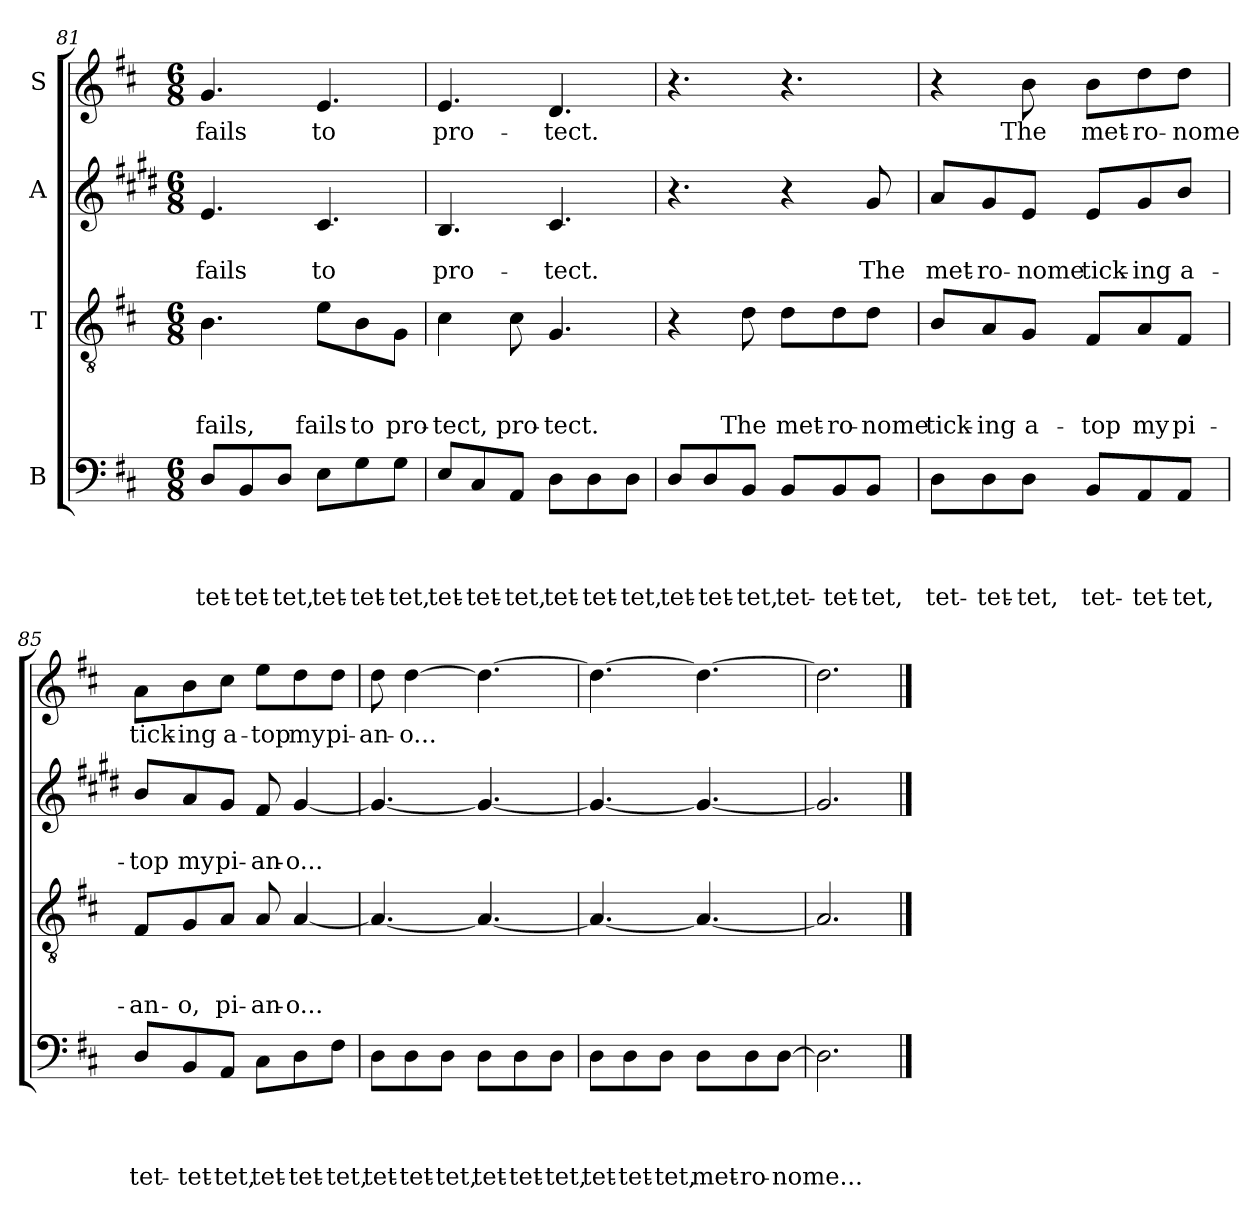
**kern	**text	**text	**text	**text	**kern	**text	**text	**text	**kern	**text	**text	**kern	**text
*part4	*part4	*part4	*part4	*part4	*part3	*part3	*part3	*part3	*part2	*part2	*part2	*part1	*part1
*staff4	*staff4	*staff4	*staff4	*staff4	*staff3	*staff3	*staff3	*staff3	*staff2	*staff2	*staff2	*staff1	*staff1
*I"B	*	*	*	*	*I"T	*	*	*	*I"A	*	*	*I"S	*
*clefF4	*	*	*	*	*clefGv2	*	*	*	*clefG2	*	*	*clefG2	*
*	*	*	*	*	*	*	*	*	*ITrd1c2	*	*	*	*
*k[f#c#]	*	*	*	*	*k[f#c#]	*	*	*	*k[f#c#]	*	*	*k[f#c#]	*
*D:	*	*	*	*	*D:	*	*	*	*D:	*	*	*D:	*
*M6/8	*	*	*	*	*M6/8	*	*	*	*M6/8	*	*	*M6/8	*
=81	=81	=81	=81	=81	=81	=81	=81	=81	=81	=81	=81	=81	=81
!	!	!	!	!LO:LY:b	!	!	!	!LO:LY:b	!	!	!LO:LY:b	!	!LO:LY:b
8D/L	.	.	.	tet-	4.B\	.	.	fails,	4.d/	.	fails	4.g/	fails
!	!	!	!	!LO:LY:b	!	!	!	!	!	!	!	!	!
8BB/	.	.	.	-tet-	.	.	.	.	.	.	.	.	.
!	!	!	!	!LO:LY:b	!	!	!	!	!	!	!	!	!
8D/J	.	.	.	-tet,	.	.	.	.	.	.	.	.	.
!	!	!	!	!LO:LY:b	!	!	!	!LO:LY:b	!	!	!LO:LY:b	!	!LO:LY:b
8E\L	.	.	.	tet-	8e\L	.	.	fails	4.B/	.	to	4.e/	to
!	!	!	!	!LO:LY:b	!	!	!	!LO:LY:b	!	!	!	!	!
8G\	.	.	.	-tet-	8B\	.	.	to	.	.	.	.	.
!	!	!	!	!LO:LY:b	!	!	!	!LO:LY:b	!	!	!	!	!
8G\J	.	.	.	-tet,	8G\J	.	.	pro-	.	.	.	.	.
=82	=82	=82	=82	=82	=82	=82	=82	=82	=82	=82	=82	=82	=82
!	!	!	!	!LO:LY:b	!	!	!	!LO:LY:b	!	!	!LO:LY:b	!	!LO:LY:b
8E/L	.	.	.	tet-	4c#\	.	.	-tect,	4.A/	.	pro-	4.e/	pro-
!	!	!	!	!LO:LY:b	!	!	!	!	!	!	!	!	!
8C#/	.	.	.	-tet-	.	.	.	.	.	.	.	.	.
!	!	!	!	!LO:LY:b	!	!	!	!LO:LY:b	!	!	!	!	!
8AA/J	.	.	.	-tet,	8c#\	.	.	pro-	.	.	.	.	.
!	!	!	!	!LO:LY:b	!	!	!	!LO:LY:b	!	!	!LO:LY:b	!	!LO:LY:b
8D\L	.	.	.	tet-	4.G/	.	.	-tect.	4.B/	.	-tect.	4.d/	-tect.
!	!	!	!	!LO:LY:b	!	!	!	!	!	!	!	!	!
8D\	.	.	.	-tet-	.	.	.	.	.	.	.	.	.
!	!	!	!	!LO:LY:b	!	!	!	!	!	!	!	!	!
8D\J	.	.	.	-tet,	.	.	.	.	.	.	.	.	.
=83	=83	=83	=83	=83	=83	=83	=83	=83	=83	=83	=83	=83	=83
!	!	!	!	!LO:LY:b	!	!	!	!	!	!	!	!	!
8D/L	.	.	.	tet-	4r	.	.	.	4.r	.	.	4.r	.
!	!	!	!	!LO:LY:b	!	!	!	!	!	!	!	!	!
8D/	.	.	.	-tet-	.	.	.	.	.	.	.	.	.
!	!	!	!	!LO:LY:b	!	!	!	!LO:LY:b	!	!	!	!	!
8BB/J	.	.	.	-tet,	8d\	.	.	The	.	.	.	.	.
!	!	!	!	!LO:LY:b	!	!	!	!LO:LY:b	!	!	!	!	!
8BB/L	.	.	.	tet-	8d\L	.	.	met-	4r	.	.	4.r	.
!	!	!	!	!LO:LY:b	!	!	!	!LO:LY:b	!	!	!	!	!
8BB/	.	.	.	-tet-	8d\	.	.	-ro-	.	.	.	.	.
!	!	!	!	!LO:LY:b	!	!	!	!LO:LY:b	!	!	!LO:LY:b	!	!
8BB/J	.	.	.	-tet,	8d\J	.	.	-nome	8f#/	.	The	.	.
!!LO:LB:g=z
=84	=84	=84	=84	=84	=84	=84	=84	=84	=84	=84	=84	=84	=84
!	!	!	!	!LO:LY:b	!	!	!	!LO:LY:b	!	!	!LO:LY:b	!	!
8D\L	.	.	.	tet-	8B/L	.	.	tick-	8g/L	.	met-	4r	.
!	!	!	!	!LO:LY:b	!	!	!	!LO:LY:b	!	!	!LO:LY:b	!	!
8D\	.	.	.	-tet-	8A/	.	.	-ing	8f#/	.	-ro-	.	.
!	!	!	!	!LO:LY:b	!	!	!	!LO:LY:b	!	!	!LO:LY:b	!	!LO:LY:b
8D\J	.	.	.	-tet,	8G/J	.	.	a-	8d/J	.	-nome	8b\	The
!	!	!	!	!LO:LY:b	!	!	!	!LO:LY:b	!	!	!LO:LY:b	!	!LO:LY:b
8BB/L	.	.	.	tet-	8F#/L	.	.	-top	8d/L	.	tick-	8b\L	met-
!	!	!	!	!LO:LY:b	!	!	!	!LO:LY:b	!	!	!LO:LY:b	!	!LO:LY:b
8AA/	.	.	.	-tet-	8A/	.	.	my	8f#/	.	-ing	8dd\	-ro-
!	!	!	!	!LO:LY:b	!	!	!	!LO:LY:b	!	!	!LO:LY:b	!	!LO:LY:b
8AA/J	.	.	.	-tet,	8F#/J	.	.	pi-	8a/J	.	a-	8dd\J	-nome
=85	=85	=85	=85	=85	=85	=85	=85	=85	=85	=85	=85	=85	=85
!	!	!	!	!LO:LY:b	!	!	!	!LO:LY:b	!	!	!LO:LY:b	!	!LO:LY:b
8D/L	.	.	.	tet-	8F#/L	.	.	-an-	8a/L	.	-top	8a\L	tick-
!	!	!	!	!LO:LY:b	!	!	!	!LO:LY:b	!	!	!LO:LY:b	!	!LO:LY:b
8BB/	.	.	.	-tet-	8G/	.	.	-o,	8g/	.	my	8b\	-ing
!	!	!	!	!LO:LY:b	!	!	!	!LO:LY:b	!	!	!LO:LY:b	!	!LO:LY:b
8AA/J	.	.	.	-tet,	8A/J	.	.	pi-	8f#/J	.	pi-	8cc#\J	a-
!	!	!	!	!LO:LY:b	!	!	!	!LO:LY:b	!	!	!LO:LY:b	!	!LO:LY:b
8C#\L	.	.	.	tet-	8A/	.	.	-an-	8e/	.	-an-	8ee\L	-top
!	!	!	!	!LO:LY:b	!	!	!	!LO:LY:b	!	!	!LO:LY:b	!	!LO:LY:b
8D\	.	.	.	-tet-	[4A/	.	.	-o...	[4f#/	.	-o...	8dd\	my
!	!	!	!	!LO:LY:b	!	!	!	!	!	!	!	!	!LO:LY:b
8F#\J	.	.	.	-tet,	.	.	.	.	.	.	.	8dd\J	pi-
=86	=86	=86	=86	=86	=86	=86	=86	=86	=86	=86	=86	=86	=86
!	!	!	!	!LO:LY:b	!	!	!	!	!	!	!	!	!LO:LY:b
8D\L	.	.	.	tet-	4.A/_	.	.	.	4.f#/_	.	.	8dd\	-an-
!	!	!	!	!LO:LY:b	!	!	!	!	!	!	!	!	!LO:LY:b
8D\	.	.	.	-tet-	.	.	.	.	.	.	.	[4dd\	-o...
!	!	!	!	!LO:LY:b	!	!	!	!	!	!	!	!	!
8D\J	.	.	.	-tet,	.	.	.	.	.	.	.	.	.
!	!	!	!	!LO:LY:b	!	!	!	!	!	!	!	!	!
8D\L	.	.	.	tet-	4.A/_	.	.	.	4.f#/_	.	.	4.dd\_	.
!	!	!	!	!LO:LY:b	!	!	!	!	!	!	!	!	!
8D\	.	.	.	-tet-	.	.	.	.	.	.	.	.	.
!	!	!	!	!LO:LY:b	!	!	!	!	!	!	!	!	!
8D\J	.	.	.	-tet,	.	.	.	.	.	.	.	.	.
=87	=87	=87	=87	=87	=87	=87	=87	=87	=87	=87	=87	=87	=87
!	!	!	!	!LO:LY:b	!	!	!	!	!	!	!	!	!
8D\L	.	.	.	tet-	4.A/_	.	.	.	4.f#/_	.	.	4.dd\_	.
!	!	!	!	!LO:LY:b	!	!	!	!	!	!	!	!	!
8D\	.	.	.	-tet-	.	.	.	.	.	.	.	.	.
!	!	!	!	!LO:LY:b	!	!	!	!	!	!	!	!	!
8D\J	.	.	.	-tet,	.	.	.	.	.	.	.	.	.
!	!	!	!	!LO:LY:b	!	!	!	!	!	!	!	!	!
8D\L	.	.	.	met-	4.A/_	.	.	.	4.f#/_	.	.	4.dd\_	.
!	!	!	!	!LO:LY:b	!	!	!	!	!	!	!	!	!
8D\	.	.	.	-ro-	.	.	.	.	.	.	.	.	.
!	!	!	!	!LO:LY:b	!	!	!	!	!	!	!	!	!
[8D\J	.	.	.	-nome...	.	.	.	.	.	.	.	.	.
=88	=88	=88	=88	=88	=88	=88	=88	=88	=88	=88	=88	=88	=88
2.D\]	.	.	.	.	2.A/]	.	.	.	2.f#/]	.	.	2.dd\]	.
==	==	==	==	==	==	==	==	==	==	==	==	==	==
*-	*-	*-	*-	*-	*-	*-	*-	*-	*-	*-	*-	*-	*-
